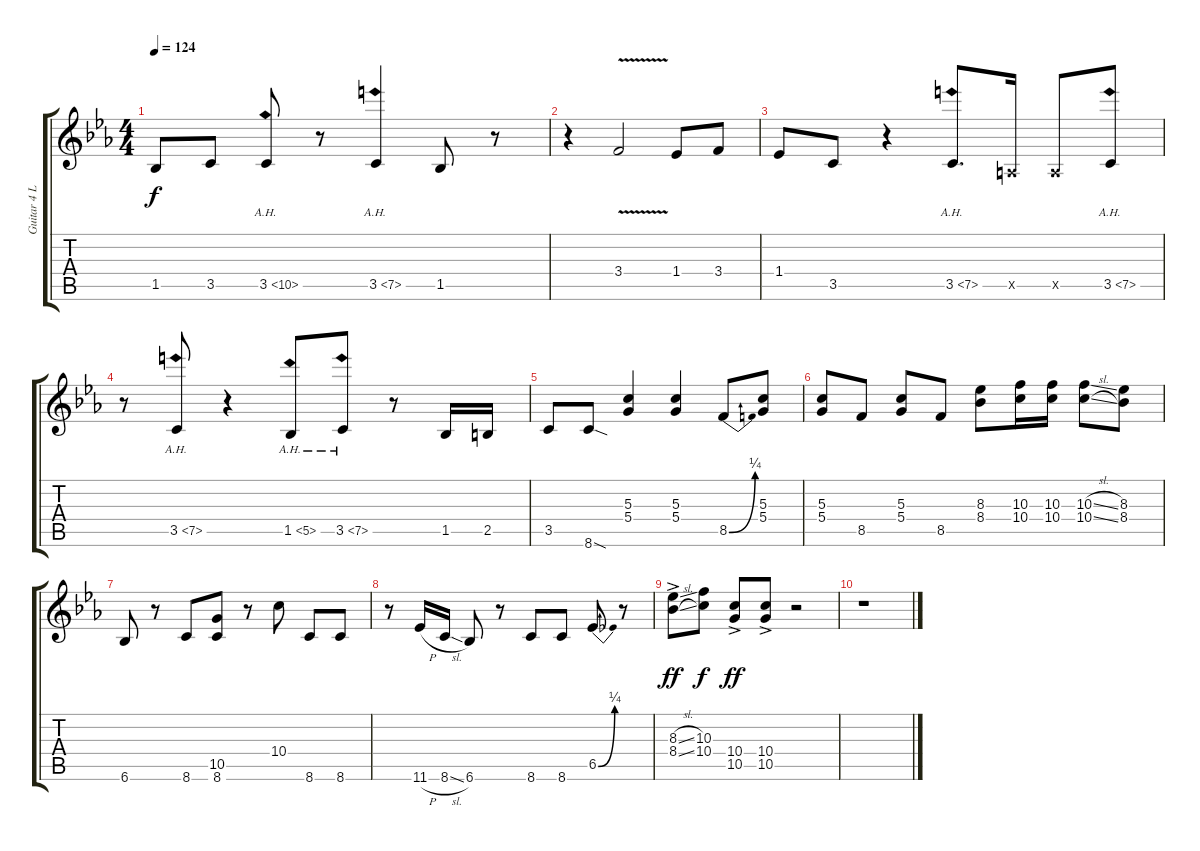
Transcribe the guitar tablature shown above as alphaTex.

\track ("Guitar 4 Lead" "Guitar 4 L") {instrument distortionguitar}
\staff {score tabs}
\tuning (E4 B3 G3 D3 A2 E2) {hide}
\ts (4 4)
\tempo 124
\clef g2
\ks eb
1.5.8{dy f} 3.5.8 3.5{ah 7}.8 r.8 3.5{ah 4}.4 1.5.8 r.8 |
r.4 3.4{v}.2 1.4.8 3.4.8 |
1.4.8 3.5.8 r.4 3.5{ah 4}.8{d} 0.5{x}.16 0.5{x}.8 3.5{ah 4}.8 |
r.8 3.5{ah 4}.8 r.4 1.5{ah 4}.8 3.5{ah 4}.8 r.8 1.5.16 2.5.16 |
3.5.8 8.6{sod}.8 (5.3 5.4).4 (5.3 5.4).4 8.5{be (bend 0 0 60 1)}.8 (5.3 5.4).8 |
(5.3 5.4).8 8.5.8 (5.3 5.4).8 8.5.8 (8.3 8.4).8 (10.3 10.4).16 (10.3 10.4).16 (10.3{sl} 10.4{sl}).8 (8.3 8.4).8 |
6.6.8 r.8 8.6.8 (10.5 8.6).8 r.8 10.4.8 8.6.8 8.6.8 |
r.8 11.6{h}.16 8.6{sl}.16 6.6.8 r.8 8.6.8 8.6.8 6.5{be (bend 0 0 60 1)}.8 r.8 |
(8.3{sl ac} 8.4{sl ac}).8{dy ff} (10.3 10.4).8{dy f} (10.4{ac} 10.5{ac}).8{dy ff} (10.4{ac} 10.5{ac}).8 r.2 |
r.1
